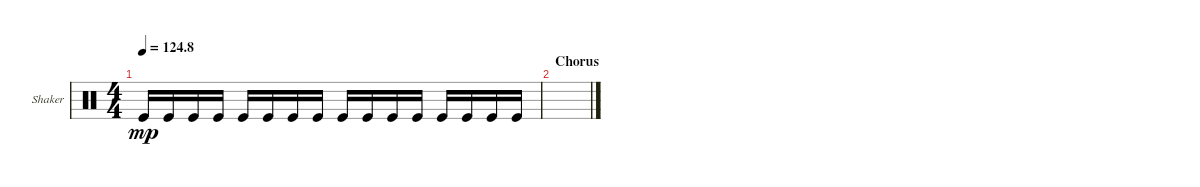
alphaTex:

\defaultSystemsLayout 4
\bracketExtendMode groupsimilarinstruments
\firstSystemTrackNameOrientation horizontal
\otherSystemsTrackNameOrientation horizontal
\track ("Steven" "Shaker") {instrument percussion}
\staff {score}
\articulation defaults
\ts (4 4)
\tempo
124.8
\accidentals auto
\clef neutral
\ottava regular
\simile none
\scale
0.333333
\ks c "Kick (hit)".16{dy mp} "Kick (hit)".16 "Kick (hit)".16 "Kick (hit)".16 "Kick (hit)".16 "Kick (hit)".16 "Kick (hit)".16 "Kick (hit)".16 "Kick (hit)".16 "Kick (hit)".16 "Kick (hit)".16 "Kick (hit)".16 "Kick (hit)".16 "Kick (hit)".16 "Kick (hit)".16 "Kick (hit)".16
|
\section ("" "Chorus")
\scale
0.333333 |
\scale
0.333333 |
\scale
0.333333 |
\scale
0.333333 |
\scale
0.333333 |
\scale
0.333333 |
\scale
0.333333 |
\scale
0.333333 |
\scale
0.333333 |
\scale
0.333333 |
\scale
0.333333 |
\scale
0.333333 |
\scale
0.333333 |
\scale
0.333333 |
\scale
0.333333
